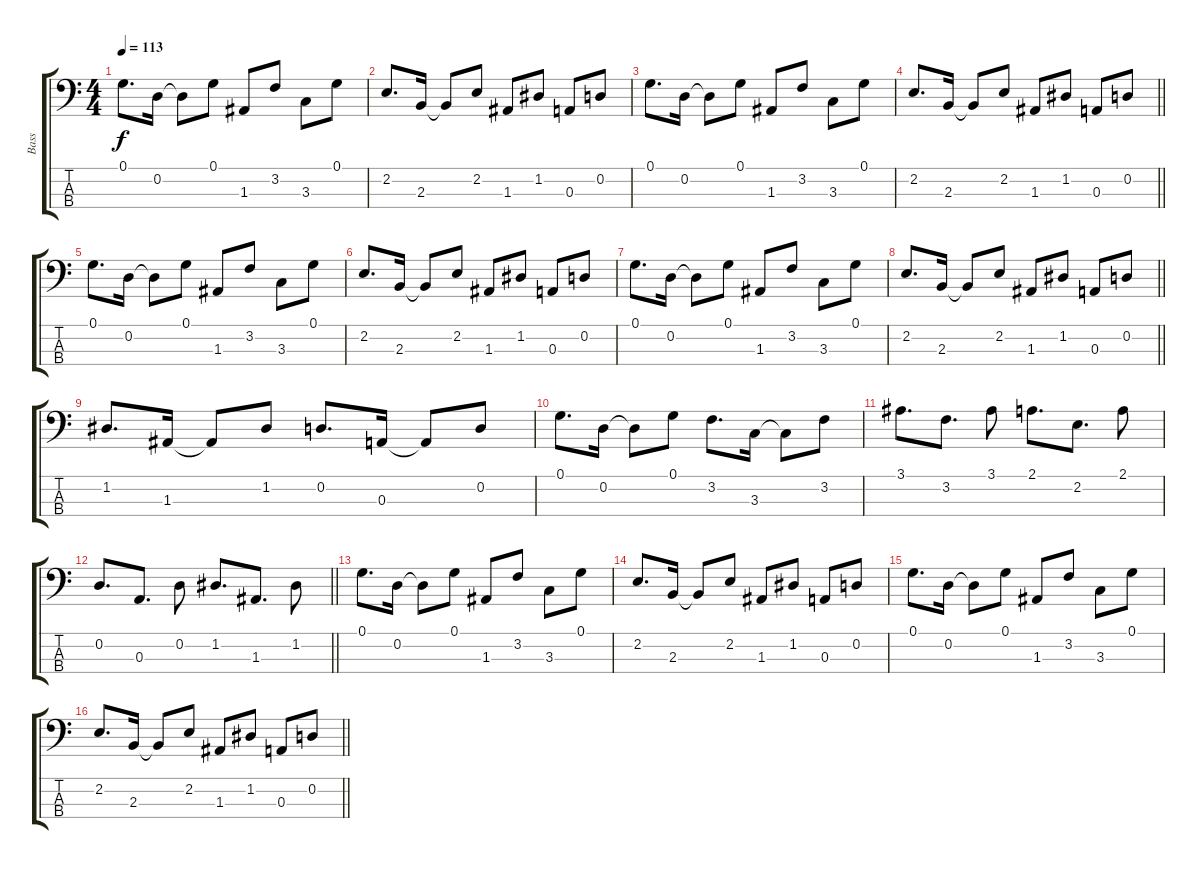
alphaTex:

\track ("Bass " "Bass ") {instrument synthbass1}
\staff {score tabs}
\tuning (G2 D2 A1 E1) {hide}
\ts (4 4)
\section ("" "")
\tempo 113
\clef f4
\ks c
0.1.8{d dy f instrument synthbass1} 0.2.16 0.2{t}.8 0.1.8 1.3.8 3.2.8 3.3.8 0.1.8 |
2.2.8{d} 2.3.16 2.3{t}.8 2.2.8 1.3.8 1.2.8 0.3.8 0.2.8 |
0.1.8{d} 0.2.16 0.2{t}.8 0.1.8 1.3.8 3.2.8 3.3.8 0.1.8 |
\barLineRight lightlight
2.2.8{d} 2.3.16 2.3{t}.8 2.2.8 1.3.8 1.2.8 0.3.8 0.2.8 |
\section ("" "")
0.1.8{d} 0.2.16 0.2{t}.8 0.1.8 1.3.8 3.2.8 3.3.8 0.1.8 |
2.2.8{d} 2.3.16 2.3{t}.8 2.2.8 1.3.8 1.2.8 0.3.8 0.2.8 |
0.1.8{d} 0.2.16 0.2{t}.8 0.1.8 1.3.8 3.2.8 3.3.8 0.1.8 |
\barLineRight lightlight
2.2.8{d} 2.3.16 2.3{t}.8 2.2.8 1.3.8 1.2.8 0.3.8 0.2.8 |
\section ("" "")
1.2.8{d} 1.3.16 1.3{t}.8 1.2.8 0.2.8{d} 0.3.16 0.3{t}.8 0.2.8 |
0.1.8{d} 0.2.16 0.2{t}.8 0.1.8 3.2.8{d} 3.3.16 3.3{t}.8 3.2.8 |
3.1.8{d} 3.2.8{d} 3.1.8 2.1.8{d} 2.2.8{d} 2.1.8 |
\barLineRight lightlight
0.2.8{d} 0.3.8{d} 0.2.8 1.2.8{d} 1.3.8{d} 1.2.8 |
\section ("" "")
0.1.8{d} 0.2.16 0.2{t}.8 0.1.8 1.3.8 3.2.8 3.3.8 0.1.8 |
2.2.8{d} 2.3.16 2.3{t}.8 2.2.8 1.3.8 1.2.8 0.3.8 0.2.8 |
0.1.8{d} 0.2.16 0.2{t}.8 0.1.8 1.3.8 3.2.8 3.3.8 0.1.8 |
\barLineRight lightlight
2.2.8{d} 2.3.16 2.3{t}.8 2.2.8 1.3.8 1.2.8 0.3.8 0.2.8
